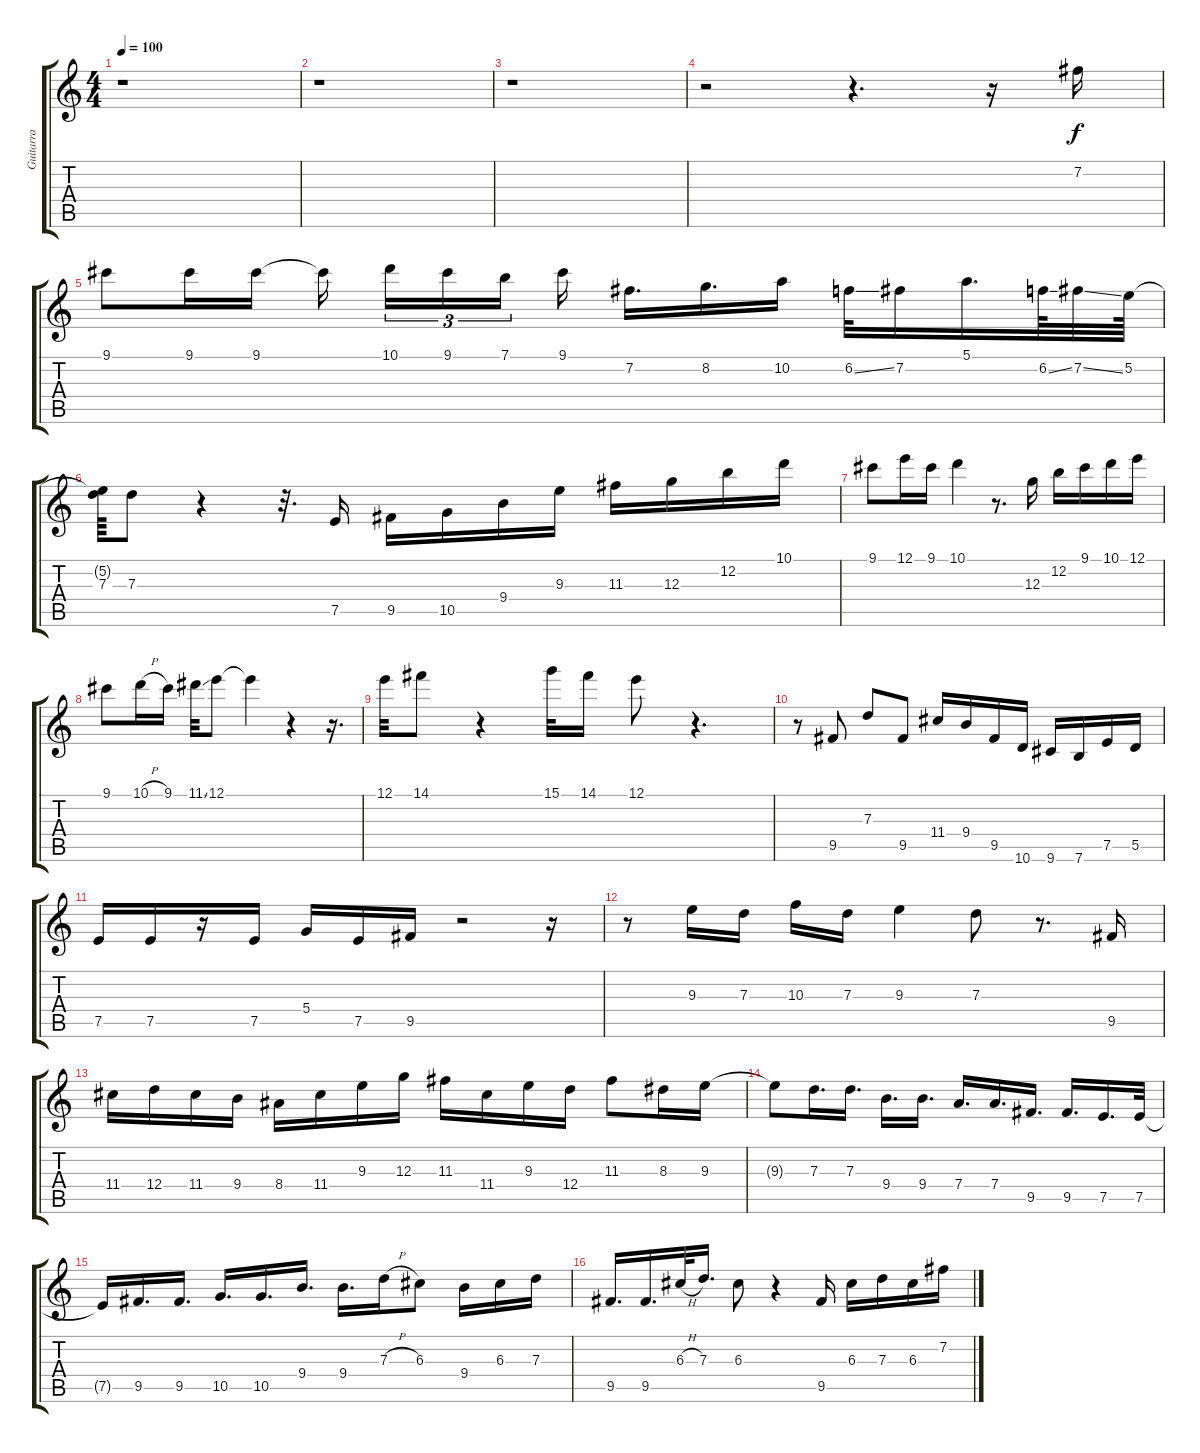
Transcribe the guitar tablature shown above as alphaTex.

\track ("Guitarra" "Guitarra") {instrument electricguitarjazz}
\staff {score tabs}
\tuning (E4 B3 G3 D3 A2 E2) {hide}
\ts (4 4)
\tempo 100
\clef g2
\ks c
r.1{dy f} |
r.1 |
r.1 |
r.2 r.4{d} r.16 7.2.16 |
9.1.8 9.1.16 9.1.16 9.1{t}.16 10.1.16{tu (3 2)} 9.1.16{tu (3 2)} 7.1.16{tu (3 2)} 9.1.16 7.2.16{d} 8.2.16{d} 10.2.16 6.2{ss}.32 7.2.16 5.1.16{d} 6.2{ss}.64 7.2{ss}.32 5.2.64 |
(5.2{t} 7.3).64 7.3.8 r.4 r.32{d} 7.5.16 9.5.16 10.5.16 9.4.16 9.3.16 11.3.16 12.3.16 12.2.16 10.1.16 |
9.1.8 12.1.16 9.1.16 10.1.4 r.8{d} 12.3.16 12.2.16 9.1.16 10.1.16 12.1.16 |
9.1.8 10.1{h}.16 9.1.16 11.1{ss}.32 12.1.8 12.1{t}.4 r.4 r.16{d} |
12.1.32 14.1.8 r.4 15.1.32 14.1.16 12.1.8 r.4{d} |
r.8 9.5.8 7.3.8 9.5.8 11.4.16 9.4.16 9.5.16 10.6.16 9.6.16 7.6.16 7.5.16 5.5.16 |
7.5.16 7.5.16 r.16 7.5.16 5.4.16 7.5.16 9.5.16 r.2 r.16 |
r.8 9.3.16 7.3.16 10.3.16 7.3.16 9.3.4 7.3.8 r.8{d} 9.5.16 |
11.4.16 12.4.16 11.4.16 9.4.16 8.4.16 11.4.16 9.3.16 12.3.16 11.3.16 11.4.16 9.3.16 12.4.16 11.3.8 8.3.16 9.3.16 |
9.3{t}.8 7.3.16{d} 7.3.16{d} 9.4.16{d} 9.4.16{d} 7.4.16{d} 7.4.16{d} 9.5.16{d} 9.5.16{d} 7.5.16{d} 7.5.32 |
7.5{t}.16 9.5.16{d} 9.5.16{d} 10.5.16{d} 10.5.16{d} 9.4.16{d} 9.4.16{d} 7.3{h}.16 6.3.8 9.4.16 6.3.16 7.3.16 |
9.5.16{d} 9.5.16{d} 6.3{h}.32 7.3.16{d} 6.3.8 r.4 9.5.16 6.3.16 7.3.16 6.3.16 7.2.16
